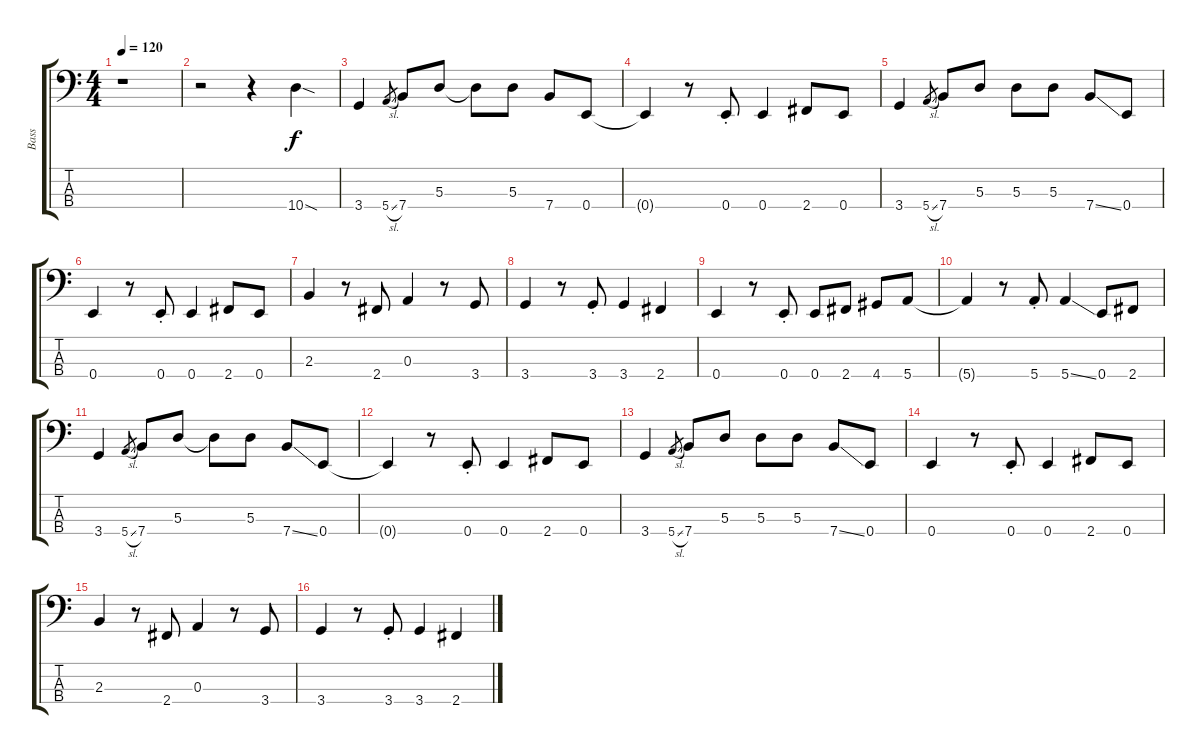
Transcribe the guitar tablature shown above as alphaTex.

\track ("Bass" "Bass") {instrument electricbassfinger}
\staff {score tabs}
\tuning (G2 D2 A1 E1) {hide}
\ts (4 4)
\tempo 120
\clef f4
\ks c
r.1{dy f instrument electricbassfinger} |
r.2 r.4 10.4{sod}.4 |
3.4.4 5.4{sl}.8{gr} 7.4.8 5.3.8 5.3{t}.8 5.3.8 7.4.8 0.4.8 |
0.4{t}.4 r.8 0.4{st}.8 0.4.4 2.4.8 0.4.8 |
3.4.4 5.4{sl}.8{gr} 7.4.8 5.3.8 5.3.8 5.3.8 7.4{ss}.8 0.4.8 |
0.4.4 r.8 0.4{st}.8 0.4.4 2.4.8 0.4.8 |
2.3.4 r.8 2.4.8 0.3.4 r.8 3.4.8 |
3.4.4 r.8 3.4{st}.8 3.4.4 2.4.4 |
0.4.4 r.8 0.4{st}.8 0.4.8 2.4.8 4.4.8 5.4.8 |
5.4{t}.4 r.8 5.4{st}.8 5.4{ss}.4 0.4.8 2.4.8 |
3.4.4 5.4{sl}.8{gr} 7.4.8 5.3.8 5.3{t}.8 5.3.8 7.4{ss}.8 0.4.8 |
0.4{t}.4 r.8 0.4{st}.8 0.4.4 2.4.8 0.4.8 |
3.4.4 5.4{sl}.8{gr} 7.4.8 5.3.8 5.3.8 5.3.8 7.4{ss}.8 0.4.8 |
0.4.4 r.8 0.4{st}.8 0.4.4 2.4.8 0.4.8 |
2.3.4 r.8 2.4.8 0.3.4 r.8 3.4.8 |
3.4.4 r.8 3.4{st}.8 3.4.4 2.4.4
